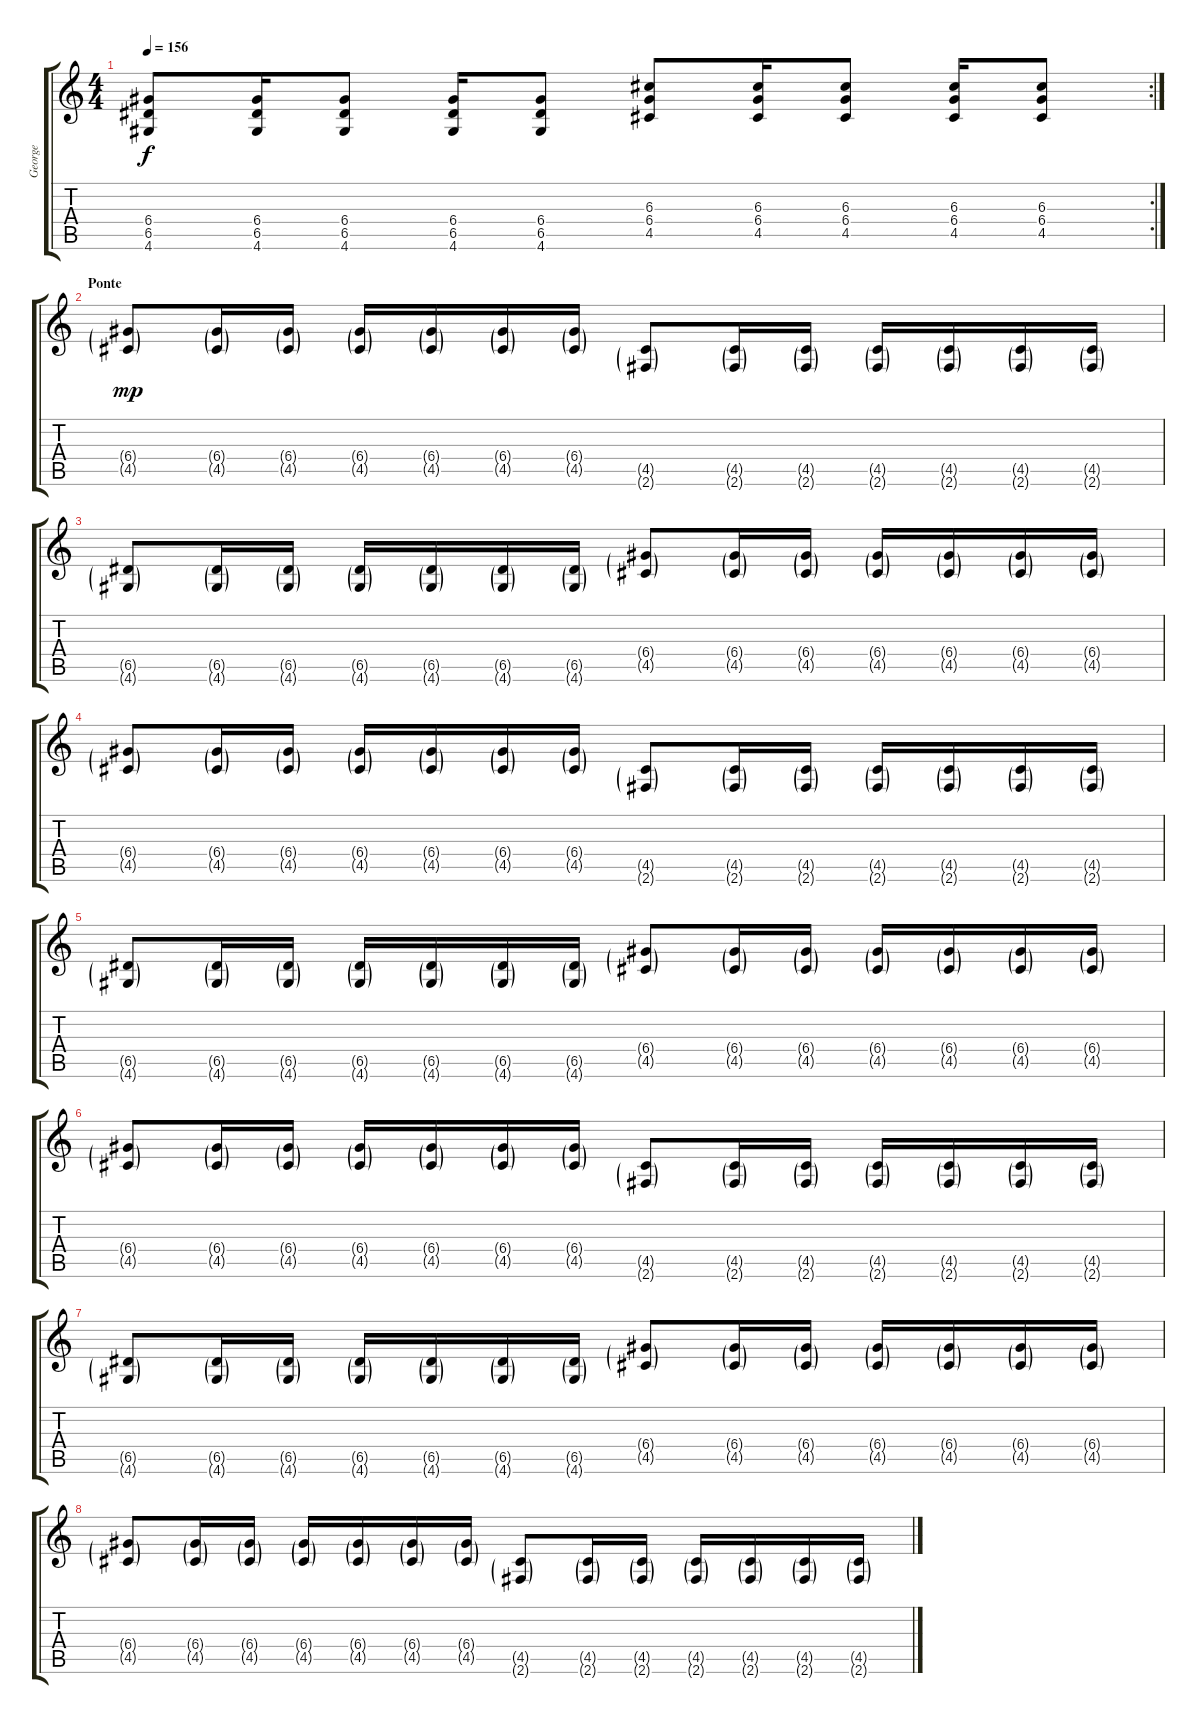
\track ("George" "George") {instrument overdrivenguitar}
\staff {score tabs}
\tuning (E4 B3 G3 D3 A2 E2) {hide}
\rc 2
\ts (4 4)
\tempo 156
\clef g2
\ks c
(6.4 6.5 4.6).8{dy f} (6.4 6.5 4.6).16 (6.4 6.5 4.6).8 (6.4 6.5 4.6).16 (6.4 6.5 4.6).8 (6.3 6.4 4.5).8 (6.3 6.4 4.5).16 (6.3 6.4 4.5).8 (6.3 6.4 4.5).16 (6.3 6.4 4.5).8 |
\section ("" "Ponte")
(6.4{g} 4.5{g}).8{dy mp} (6.4{g} 4.5{g}).16 (6.4{g} 4.5{g}).16 (6.4{g} 4.5{g}).16 (6.4{g} 4.5{g}).16 (6.4{g} 4.5{g}).16 (6.4{g} 4.5{g}).16 (4.5{g} 2.6{g}).8 (4.5{g} 2.6{g}).16 (4.5{g} 2.6{g}).16 (4.5{g} 2.6{g}).16 (4.5{g} 2.6{g}).16 (4.5{g} 2.6{g}).16 (4.5{g} 2.6{g}).16 |
(6.5{g} 4.6{g}).8 (6.5{g} 4.6{g}).16 (6.5{g} 4.6{g}).16 (6.5{g} 4.6{g}).16 (6.5{g} 4.6{g}).16 (6.5{g} 4.6{g}).16 (6.5{g} 4.6{g}).16 (6.4{g} 4.5{g}).8 (6.4{g} 4.5{g}).16 (6.4{g} 4.5{g}).16 (6.4{g} 4.5{g}).16 (6.4{g} 4.5{g}).16 (6.4{g} 4.5{g}).16 (6.4{g} 4.5{g}).16 |
(6.4{g} 4.5{g}).8 (6.4{g} 4.5{g}).16 (6.4{g} 4.5{g}).16 (6.4{g} 4.5{g}).16 (6.4{g} 4.5{g}).16 (6.4{g} 4.5{g}).16 (6.4{g} 4.5{g}).16 (4.5{g} 2.6{g}).8 (4.5{g} 2.6{g}).16 (4.5{g} 2.6{g}).16 (4.5{g} 2.6{g}).16 (4.5{g} 2.6{g}).16 (4.5{g} 2.6{g}).16 (4.5{g} 2.6{g}).16 |
(6.5{g} 4.6{g}).8 (6.5{g} 4.6{g}).16 (6.5{g} 4.6{g}).16 (6.5{g} 4.6{g}).16 (6.5{g} 4.6{g}).16 (6.5{g} 4.6{g}).16 (6.5{g} 4.6{g}).16 (6.4{g} 4.5{g}).8 (6.4{g} 4.5{g}).16 (6.4{g} 4.5{g}).16 (6.4{g} 4.5{g}).16 (6.4{g} 4.5{g}).16 (6.4{g} 4.5{g}).16 (6.4{g} 4.5{g}).16 |
(6.4{g} 4.5{g}).8 (6.4{g} 4.5{g}).16 (6.4{g} 4.5{g}).16 (6.4{g} 4.5{g}).16 (6.4{g} 4.5{g}).16 (6.4{g} 4.5{g}).16 (6.4{g} 4.5{g}).16 (4.5{g} 2.6{g}).8 (4.5{g} 2.6{g}).16 (4.5{g} 2.6{g}).16 (4.5{g} 2.6{g}).16 (4.5{g} 2.6{g}).16 (4.5{g} 2.6{g}).16 (4.5{g} 2.6{g}).16 |
(6.5{g} 4.6{g}).8 (6.5{g} 4.6{g}).16 (6.5{g} 4.6{g}).16 (6.5{g} 4.6{g}).16 (6.5{g} 4.6{g}).16 (6.5{g} 4.6{g}).16 (6.5{g} 4.6{g}).16 (6.4{g} 4.5{g}).8 (6.4{g} 4.5{g}).16 (6.4{g} 4.5{g}).16 (6.4{g} 4.5{g}).16 (6.4{g} 4.5{g}).16 (6.4{g} 4.5{g}).16 (6.4{g} 4.5{g}).16 |
(6.4{g} 4.5{g}).8 (6.4{g} 4.5{g}).16 (6.4{g} 4.5{g}).16 (6.4{g} 4.5{g}).16 (6.4{g} 4.5{g}).16 (6.4{g} 4.5{g}).16 (6.4{g} 4.5{g}).16 (4.5{g} 2.6{g}).8 (4.5{g} 2.6{g}).16 (4.5{g} 2.6{g}).16 (4.5{g} 2.6{g}).16 (4.5{g} 2.6{g}).16 (4.5{g} 2.6{g}).16 (4.5{g} 2.6{g}).16
